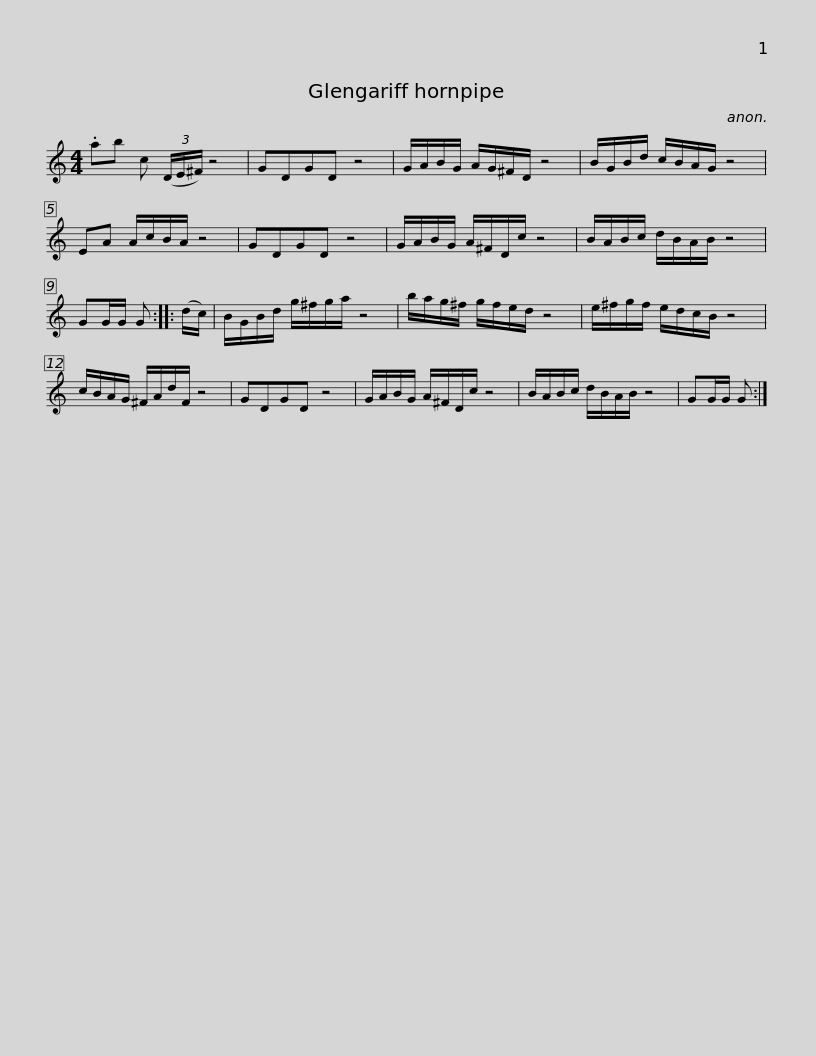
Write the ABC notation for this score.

X:1
L:1/8
M:4/4
I:linebreak $
K:C
V:1 treble
V:1
 .ab c (3(D/E/^F/) z4 | GDGD z4 | G/A/B/G/ A/G/^F/D/ z4 | B/G/B/d/ c/B/A/G/ z4 | EA A/c/B/A/ z4 | %5
 GDGD z4 |$ G/A/B/G/ A/^F/D/c/ z4 | B/A/B/c/ d/B/A/B/ z4 | GG/G/ G :: (d/c/) | %10
 B/G/B/d/ g/^f/g/a/ z4 | b/a/g/^f/ g/f/e/d/ z4 |$ e/^f/g/f/ e/d/c/B/ z4 | c/B/A/G/ ^F/A/d/F/ z4 | GDGD z4 | %15
 G/A/B/G/ A/^F/D/c/ z4 | B/A/B/c/ d/B/A/B/ z4 | GG/G/ G :| %18
